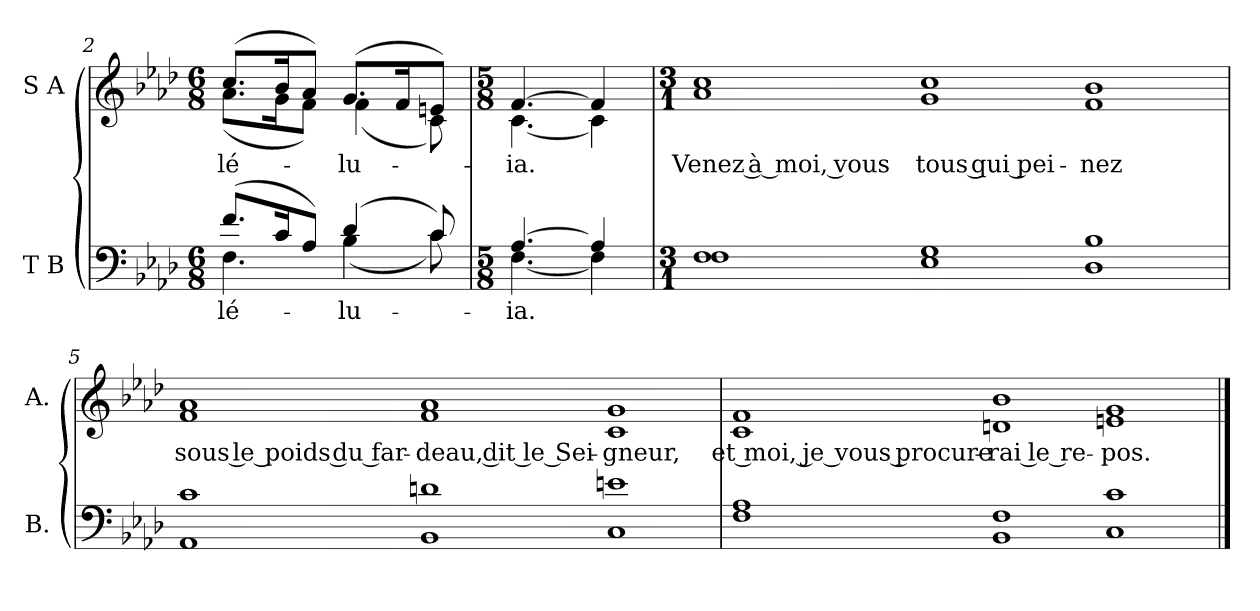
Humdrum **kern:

**kern	**text	**kern	**text
*part2	*part2	*part1	*part1
*staff2	*staff2	*staff1	*staff1
*I"T B	*	*I"S A	*
*I'B.	*	*I'A.	*
*clefF4	*	*clefG2	*
*k[b-e-a-d-]	*	*k[b-e-a-d-]	*
*f:	*	*f:	*
*M6/8	*	*M6/8	*
=2	=2	=2	=2
!	!LO:LY:b:color=#000000	!	!
*^	*	*	*
!	!	!	!	!LO:LY:b:color=#000000
*	*	*	*^	*
(8.fi/L	4.Fi\	-lé-	(8.cci/L	(8.a-i\L	-lé-
16ci/k	.	.	16b-i/k	16gi\k	.
8A-i/J)	.	.	8a-i/J)	8fi\J)	.
!	!	!LO:LY:b:color=#000000	!	!	!
!	!	!	!	!	!LO:LY:b:color=#000000
(4d-i/	(4B-i\	-lu-	(8.gi/L	(4fi\	-lu-
.	.	.	16fi/k	.	.
8ci/)	8ci\)	.	8eni/J)	8ci\)	.
=3	=3	=3	=3	=3	=3
*M5/8	*	*	*M5/8	*	*
!	!	!LO:LY:b:color=#000000	!	!	!
!	!	!	!	!	!LO:LY:b:color=#000000
[>4.A-i/	[<4.Fi\	-ia.	[>4.fi/	[<4.ci\	-ia.
4A-i/]	4Fi\]	.	4fi/]	4ci\]	.
!!LO:LB:g=z	!!
=4	=4	=4	=4	=4	=4
*M3/1	*	*	*M3/1	*	*
!	!	!	!	!	!LO:LY:b:color=#000000
1Fi	1Fi	.	1cci	1a-i	Venez à moi, vous
!	!	!	!	!	!LO:LY:b:color=#000000
1Gi	1E-i	.	1cci	1gi	tous qui pei-
!	!	!	!	!	!LO:LY:b:color=#000000
1B-i	1D-i	.	1b-i	1fi	-nez
!!LO:LB:g=z	!!
=5	=5	=5	=5	=5	=5
!	!	!	!	!	!LO:LY:b:color=#000000
1ci	1AA-i	.	1a-i	1fi	sous le poids du far-
!	!	!	!	!	!LO:LY:b:color=#000000
1dni	1BB-i	.	1a-i	1fi	-deau, dit le Sei-
!	!	!	!	!	!LO:LY:b:color=#000000
1eni	1Ci	.	1gi	1ci	-gneur,
!!LO:LB:g=z	!!
=6	=6	=6	=6	=6	=6
!	!	!	!	!	!LO:LY:b:color=#000000
1A-i	1Fi	.	1fi	1ci	et moi, je vous procure-
!	!	!	!	!	!LO:LY:b:color=#000000
1Fi	1BB-i	.	1b-i	1dni	-rai le re-
!	!	!	!	!	!LO:LY:b:color=#000000
1ci	1Ci	.	1gi	1eni	-pos.
*v	*v	*	*	*	*
*	*	*v	*v	*
==	==	==	==
*-	*-	*-	*-
